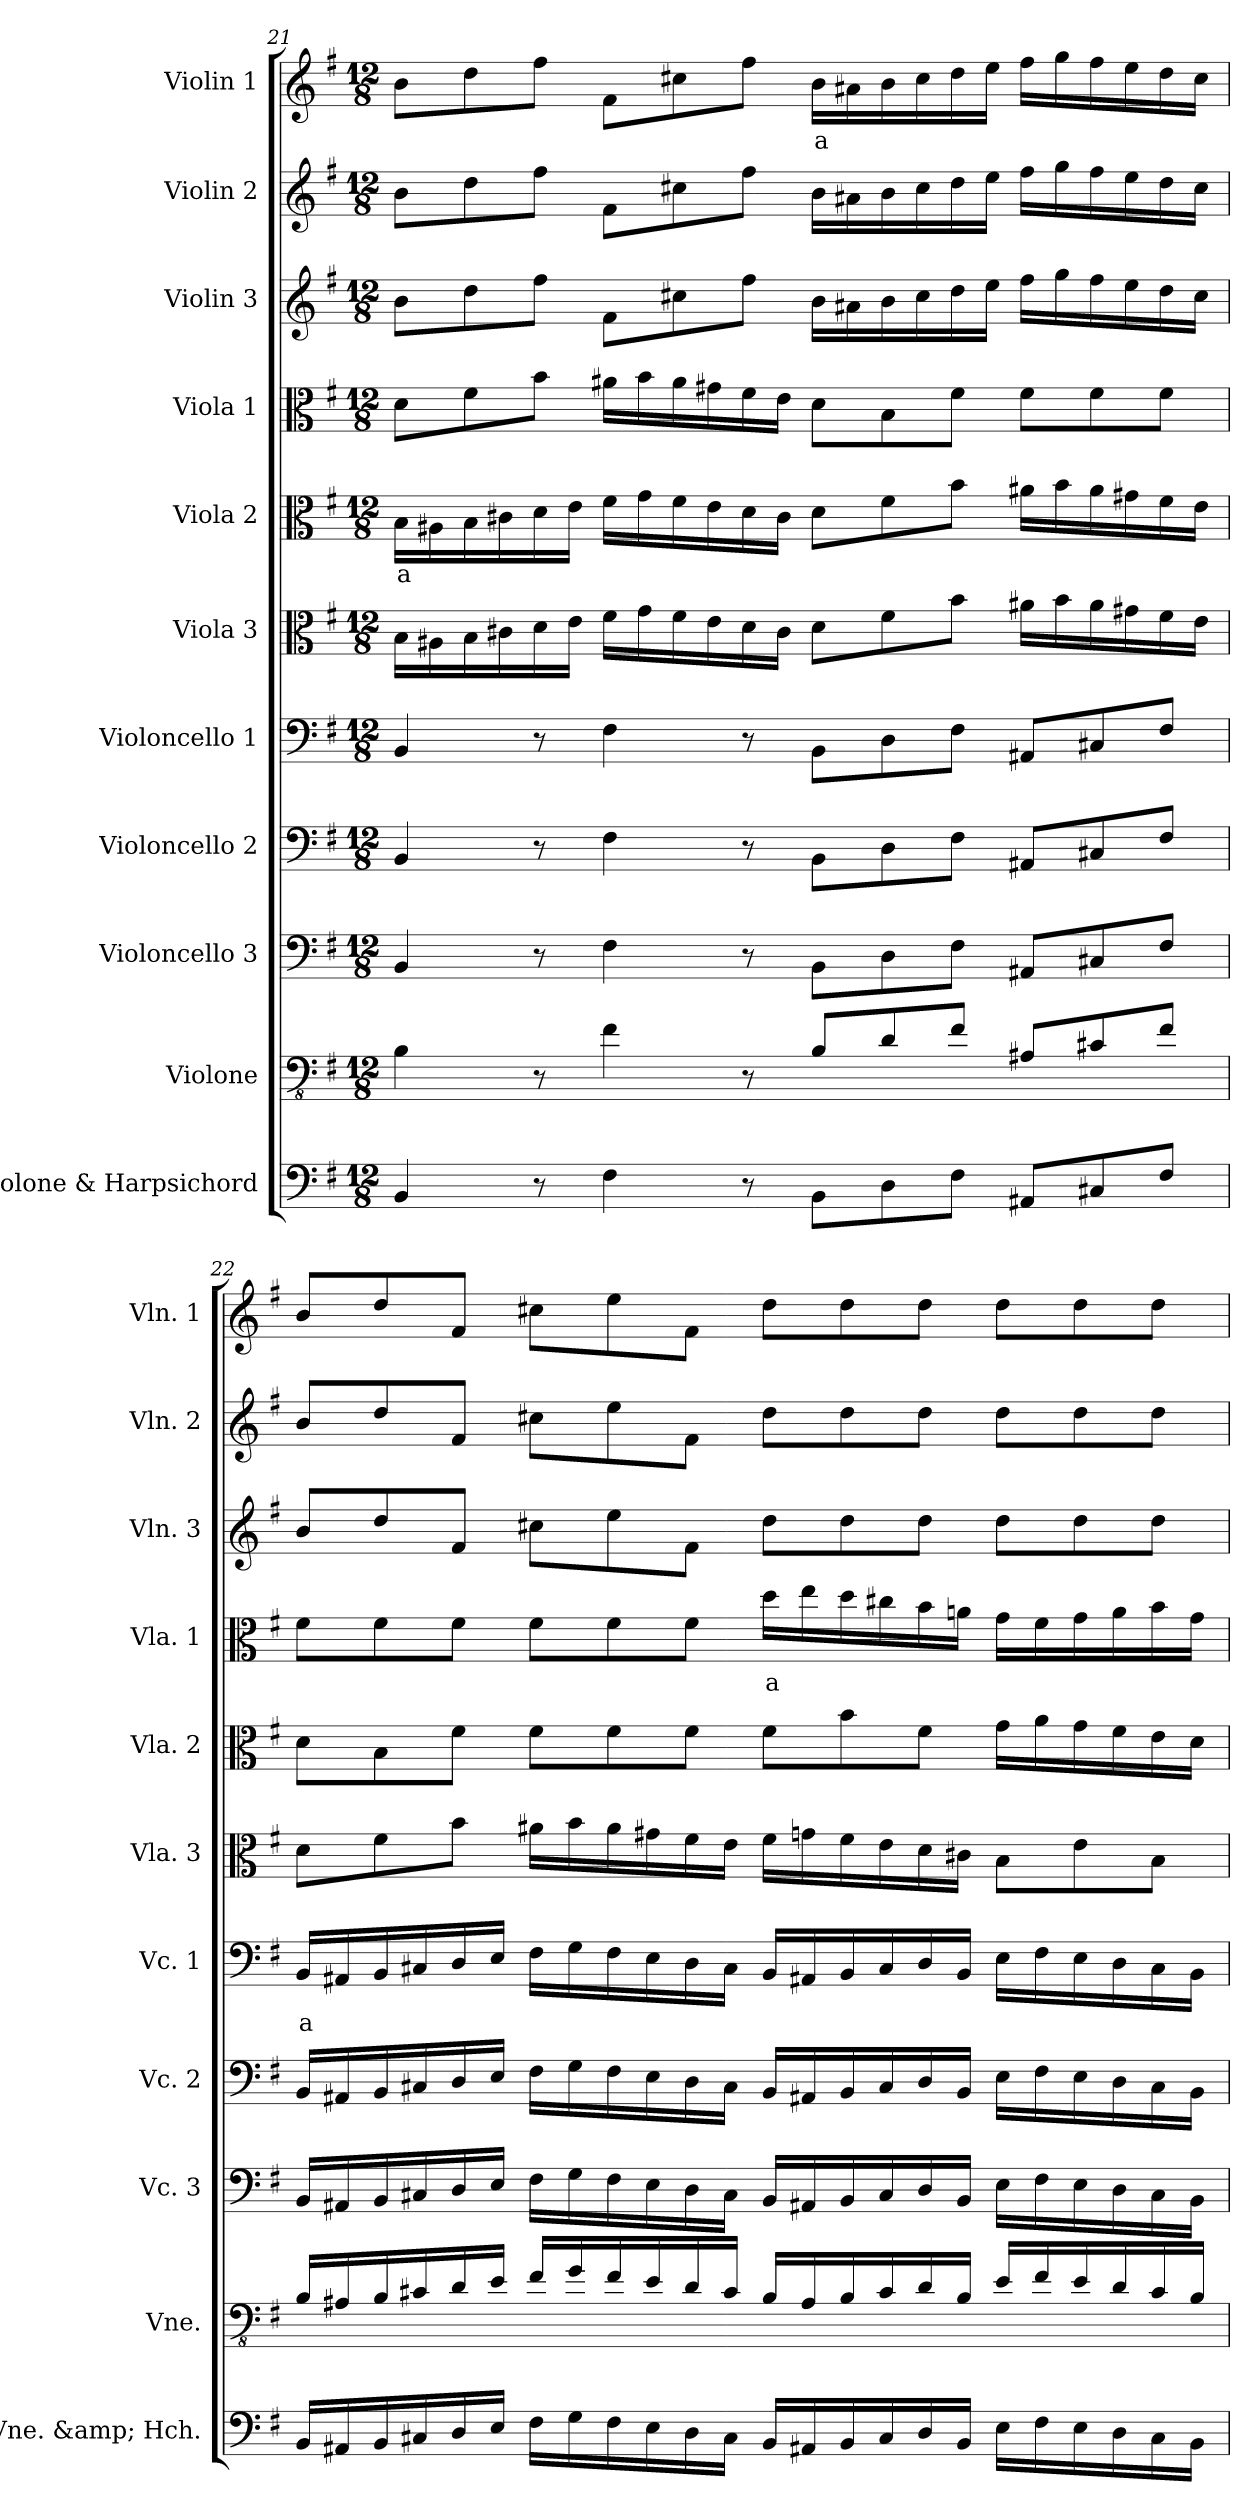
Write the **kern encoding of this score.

**kern	**kern	**kern	**kern	**kern	**text	**kern	**kern	**text	**kern	**text	**kern	**kern	**kern	**text
*part11	*part10	*part9	*part8	*part7	*part7	*part6	*part5	*part5	*part4	*part4	*part3	*part2	*part1	*part1
*staff11	*staff10	*staff9	*staff8	*staff7	*staff7	*staff6	*staff5	*staff5	*staff4	*staff4	*staff3	*staff2	*staff1	*staff1
*I"Violone &amp; Harpsichord	*I"Violone	*I"Violoncello 3	*I"Violoncello 2	*I"Violoncello 1	*	*I"Viola 3	*I"Viola 2	*	*I"Viola 1	*	*I"Violin 3	*I"Violin 2	*I"Violin 1	*
*I'Vne. &amp; Hch.	*I'Vne.	*I'Vc. 3	*I'Vc. 2	*I'Vc. 1	*	*I'Vla. 3	*I'Vla. 2	*	*I'Vla. 1	*	*I'Vln. 3	*I'Vln. 2	*I'Vln. 1	*
*clefF4	*clefFv4	*clefF4	*clefF4	*clefF4	*	*clefC3	*clefC3	*	*clefC3	*	*clefG2	*clefG2	*clefG2	*
*	*ITrd7c12	*	*	*	*	*	*	*	*	*	*	*	*	*
*k[f#]	*k[f#]	*k[f#]	*k[f#]	*k[f#]	*	*k[f#]	*k[f#]	*	*k[f#]	*	*k[f#]	*k[f#]	*k[f#]	*
*M12/8	*M12/8	*M12/8	*M12/8	*M12/8	*	*M12/8	*M12/8	*	*M12/8	*	*M12/8	*M12/8	*M12/8	*
=21	=21	=21	=21	=21	=21	=21	=21	=21	=21	=21	=21	=21	=21	=21
!	!	!	!	!	!	!	!	!LO:LY:color=#FF0000	!	!	!	!	!	!
4BB/	4BBB	4BB/	4BB/	4BB/	.	16B\LL	16B\LL	a	8d\L	.	8b\L	8b\L	8b\L	.
.	.	.	.	.	.	16A#X\	16A#X\	.	.	.	.	.	.	.
.	.	.	.	.	.	16B\	16B\	.	8f#\	.	8dd\	8dd\	8dd\	.
.	.	.	.	.	.	16c#X\	16c#X\	.	.	.	.	.	.	.
8r	8r	8r	8r	8r	.	16d\	16d\	.	8b\J	.	8ff#\J	8ff#\J	8ff#\J	.
.	.	.	.	.	.	16e\JJ	16e\JJ	.	.	.	.	.	.	.
4F#\	4FF#	4F#\	4F#\	4F#\	.	16f#\LL	16f#\LL	.	16a#X\LL	.	8f#\L	8f#\L	8f#\L	.
.	.	.	.	.	.	16g\	16g\	.	16b\	.	.	.	.	.
.	.	.	.	.	.	16f#\	16f#\	.	16a#\	.	8cc#X\	8cc#X\	8cc#X\	.
.	.	.	.	.	.	16e\	16e\	.	16g#X\	.	.	.	.	.
8r	8r	8r	8r	8r	.	16d\	16d\	.	16f#\	.	8ff#\J	8ff#\J	8ff#\J	.
.	.	.	.	.	.	16c#\JJ	16c#\JJ	.	16e\JJ	.	.	.	.	.
!	!	!	!	!	!	!	!	!	!	!	!	!	!	!LO:LY:color=#FF0000
8BB\L	8BBB/L	8BB\L	8BB\L	8BB\L	.	8d\L	8d\L	.	8d\L	.	16b\LL	16b\LL	16b\LL	a
.	.	.	.	.	.	.	.	.	.	.	16a#X\	16a#X\	16a#X\	.
8D\	8DD/	8D\	8D\	8D\	.	8f#\	8f#\	.	8B\	.	16b\	16b\	16b\	.
.	.	.	.	.	.	.	.	.	.	.	16cc#\	16cc#\	16cc#\	.
8F#\J	8FF#/J	8F#\J	8F#\J	8F#\J	.	8b\J	8b\J	.	8f#\J	.	16dd\	16dd\	16dd\	.
.	.	.	.	.	.	.	.	.	.	.	16ee\JJ	16ee\JJ	16ee\JJ	.
8AA#X/L	8AAA#X/L	8AA#X/L	8AA#X/L	8AA#X/L	.	16a#X\LL	16a#X\LL	.	8f#\L	.	16ff#\LL	16ff#\LL	16ff#\LL	.
.	.	.	.	.	.	16b\	16b\	.	.	.	16gg\	16gg\	16gg\	.
8C#X/	8CC#X/	8C#X/	8C#X/	8C#X/	.	16a#\	16a#\	.	8f#\	.	16ff#\	16ff#\	16ff#\	.
.	.	.	.	.	.	16g#X\	16g#X\	.	.	.	16ee\	16ee\	16ee\	.
8F#/J	8FF#/J	8F#/J	8F#/J	8F#/J	.	16f#\	16f#\	.	8f#\J	.	16dd\	16dd\	16dd\	.
.	.	.	.	.	.	16e\JJ	16e\JJ	.	.	.	16cc#\JJ	16cc#\JJ	16cc#\JJ	.
=22	=22	=22	=22	=22	=22	=22	=22	=22	=22	=22	=22	=22	=22	=22
!	!	!	!	!	!LO:LY:color=#FF0000	!	!	!	!	!	!	!	!	!
16BB/LL	16BBB/LL	16BB/LL	16BB/LL	16BB/LL	a	8d\L	8d\L	.	8f#\L	.	8b/L	8b/L	8b/L	.
16AA#X/	16AAA#X/	16AA#X/	16AA#X/	16AA#X/	.	.	.	.	.	.	.	.	.	.
16BB/	16BBB/	16BB/	16BB/	16BB/	.	8f#\	8B\	.	8f#\	.	8dd/	8dd/	8dd/	.
16C#X/	16CC#X/	16C#X/	16C#X/	16C#X/	.	.	.	.	.	.	.	.	.	.
16D/	16DD/	16D/	16D/	16D/	.	8b\J	8f#\J	.	8f#\J	.	8f#/J	8f#/J	8f#/J	.
16E/JJ	16EE/JJ	16E/JJ	16E/JJ	16E/JJ	.	.	.	.	.	.	.	.	.	.
16F#\LL	16FF#/LL	16F#\LL	16F#\LL	16F#\LL	.	16a#X\LL	8f#\L	.	8f#\L	.	8cc#X\L	8cc#X\L	8cc#X\L	.
16G\	16GG/	16G\	16G\	16G\	.	16b\	.	.	.	.	.	.	.	.
16F#\	16FF#/	16F#\	16F#\	16F#\	.	16a#\	8f#\	.	8f#\	.	8ee\	8ee\	8ee\	.
16E\	16EE/	16E\	16E\	16E\	.	16g#X\	.	.	.	.	.	.	.	.
16D\	16DD/	16D\	16D\	16D\	.	16f#\	8f#\J	.	8f#\J	.	8f#\J	8f#\J	8f#\J	.
16C#\JJ	16CC#/JJ	16C#\JJ	16C#\JJ	16C#\JJ	.	16e\JJ	.	.	.	.	.	.	.	.
!	!	!	!	!	!	!	!	!	!	!LO:LY:color=#FF0000	!	!	!	!
16BB/LL	16BBB/LL	16BB/LL	16BB/LL	16BB/LL	.	16f#\LL	8f#\L	.	16dd\LL	a	8dd\L	8dd\L	8dd\L	.
16AA#X/	16AAA#/	16AA#X/	16AA#X/	16AA#X/	.	16gn\	.	.	16ee\	.	.	.	.	.
16BB/	16BBB/	16BB/	16BB/	16BB/	.	16f#\	8b\	.	16dd\	.	8dd\	8dd\	8dd\	.
16C#/	16CC#/	16C#/	16C#/	16C#/	.	16e\	.	.	16cc#X\	.	.	.	.	.
16D/	16DD/	16D/	16D/	16D/	.	16d\	8f#\J	.	16b\	.	8dd\J	8dd\J	8dd\J	.
16BB/JJ	16BBB/JJ	16BB/JJ	16BB/JJ	16BB/JJ	.	16c#X\JJ	.	.	16an\JJ	.	.	.	.	.
16E\LL	16EE/LL	16E\LL	16E\LL	16E\LL	.	8B\L	16g\LL	.	16g\LL	.	8dd\L	8dd\L	8dd\L	.
16F#\	16FF#/	16F#\	16F#\	16F#\	.	.	16a\	.	16f#\	.	.	.	.	.
16E\	16EE/	16E\	16E\	16E\	.	8e\	16g\	.	16g\	.	8dd\	8dd\	8dd\	.
16D\	16DD/	16D\	16D\	16D\	.	.	16f#\	.	16a\	.	.	.	.	.
16C#\	16CC#/	16C#\	16C#\	16C#\	.	8B\J	16e\	.	16b\	.	8dd\J	8dd\J	8dd\J	.
16BB\JJ	16BBB/JJ	16BB\JJ	16BB\JJ	16BB\JJ	.	.	16d\JJ	.	16g\JJ	.	.	.	.	.
=	=	=	=	=	=	=	=	=	=	=	=	=	=	=
*-	*-	*-	*-	*-	*-	*-	*-	*-	*-	*-	*-	*-	*-	*-
